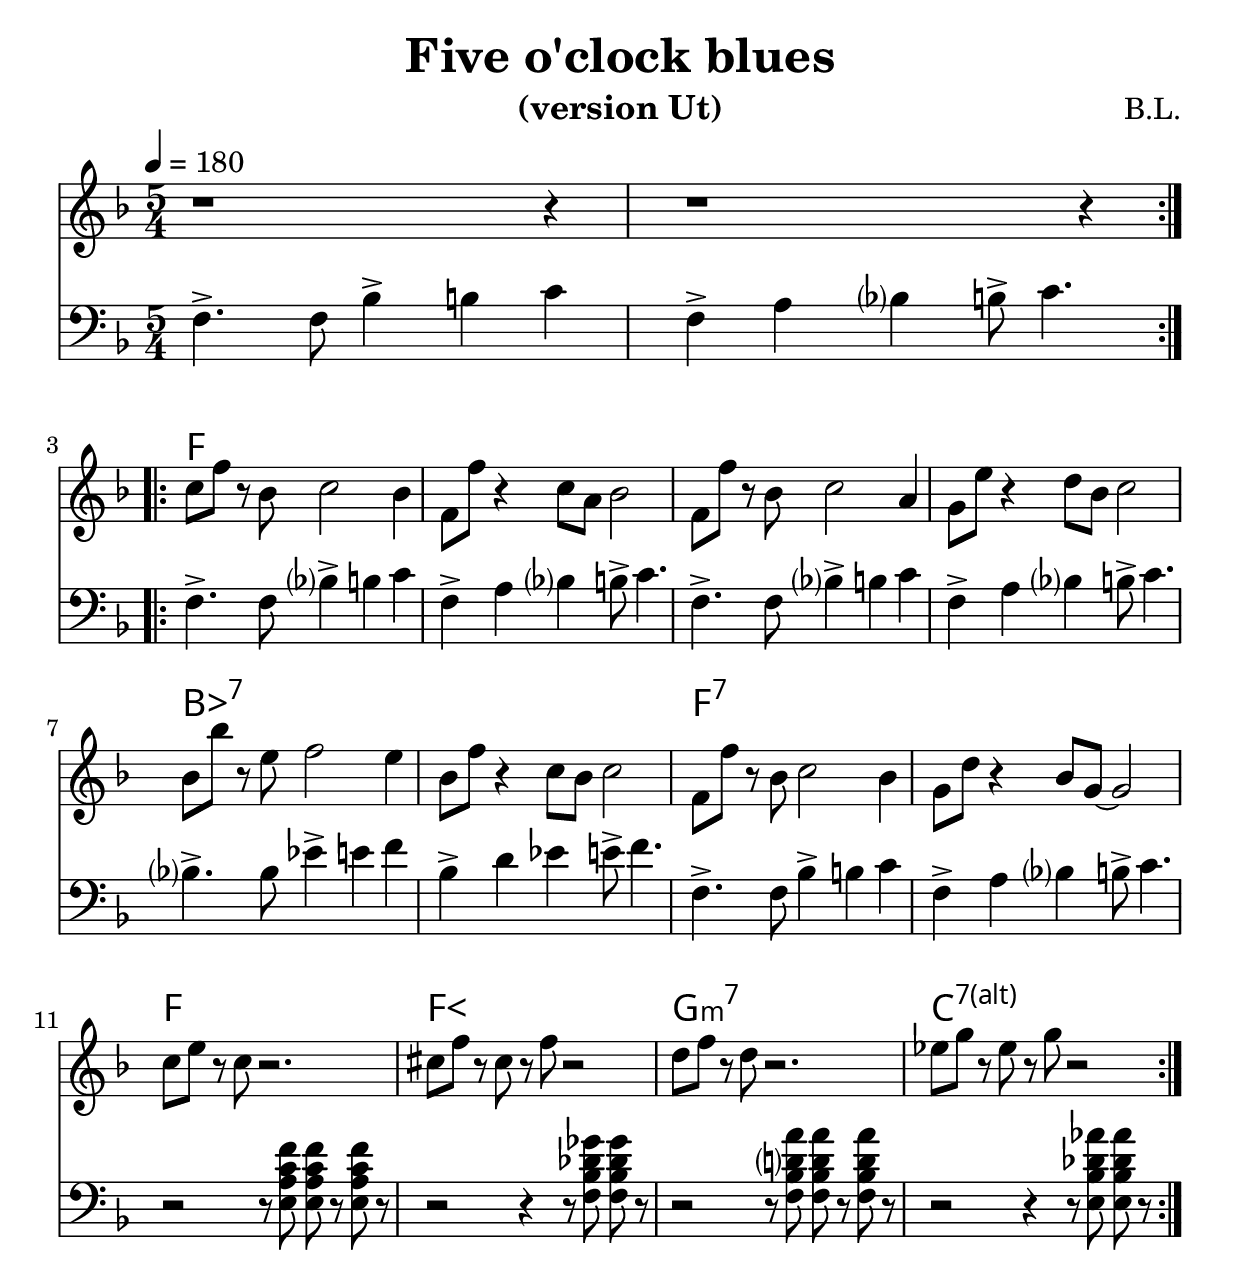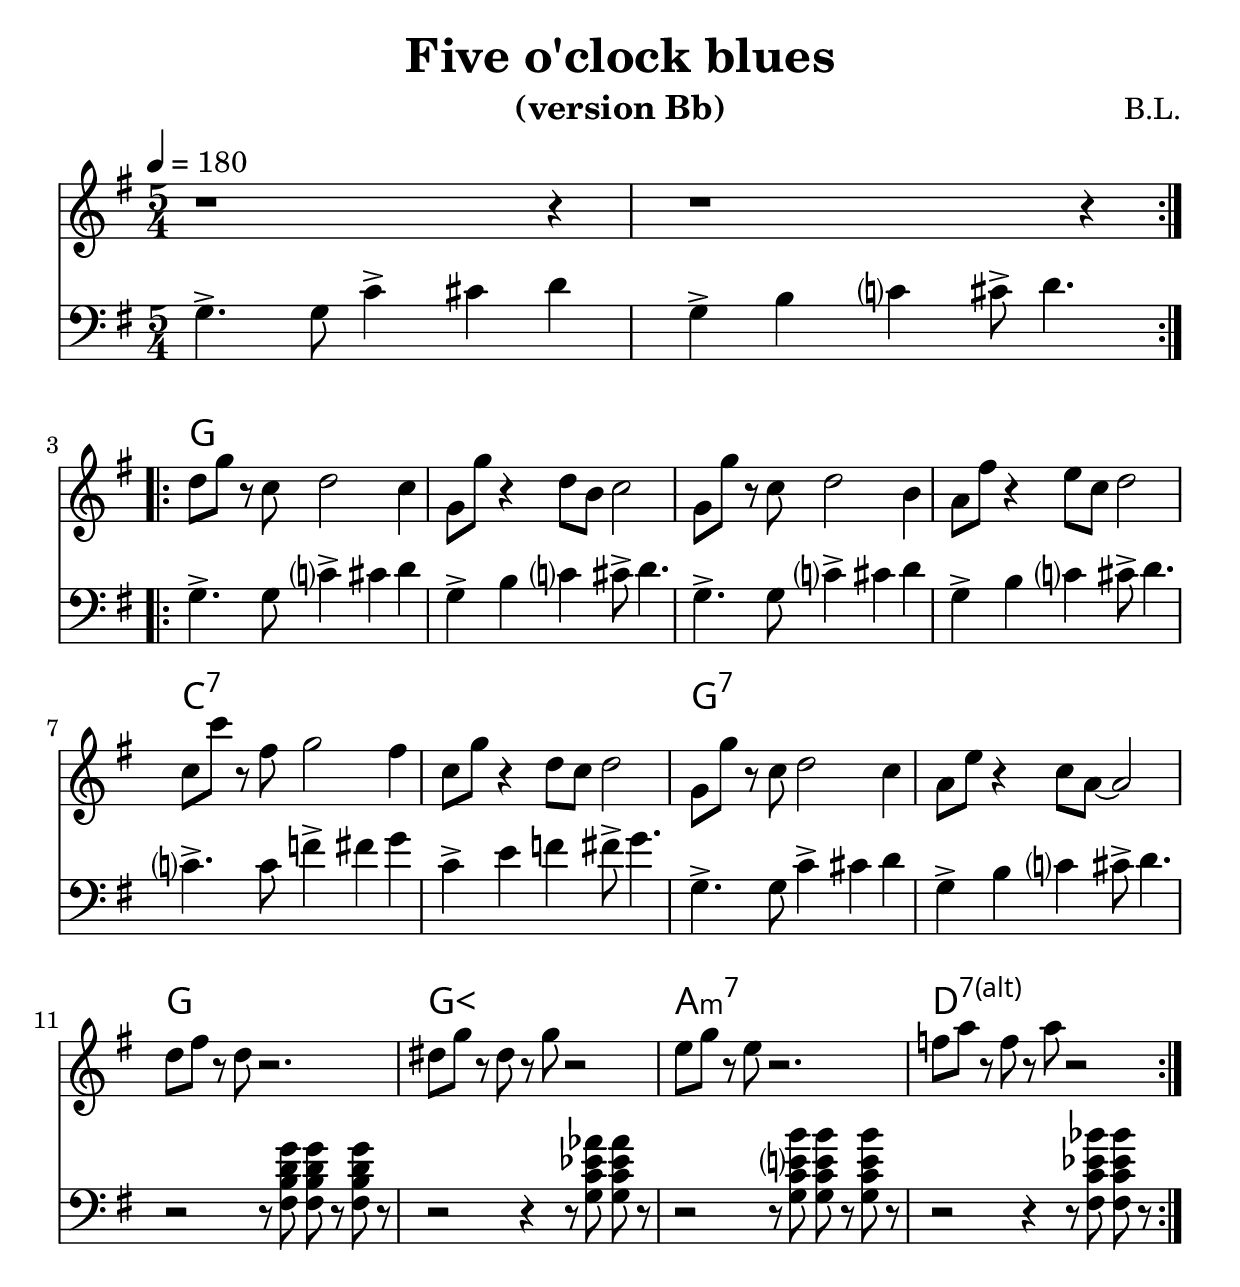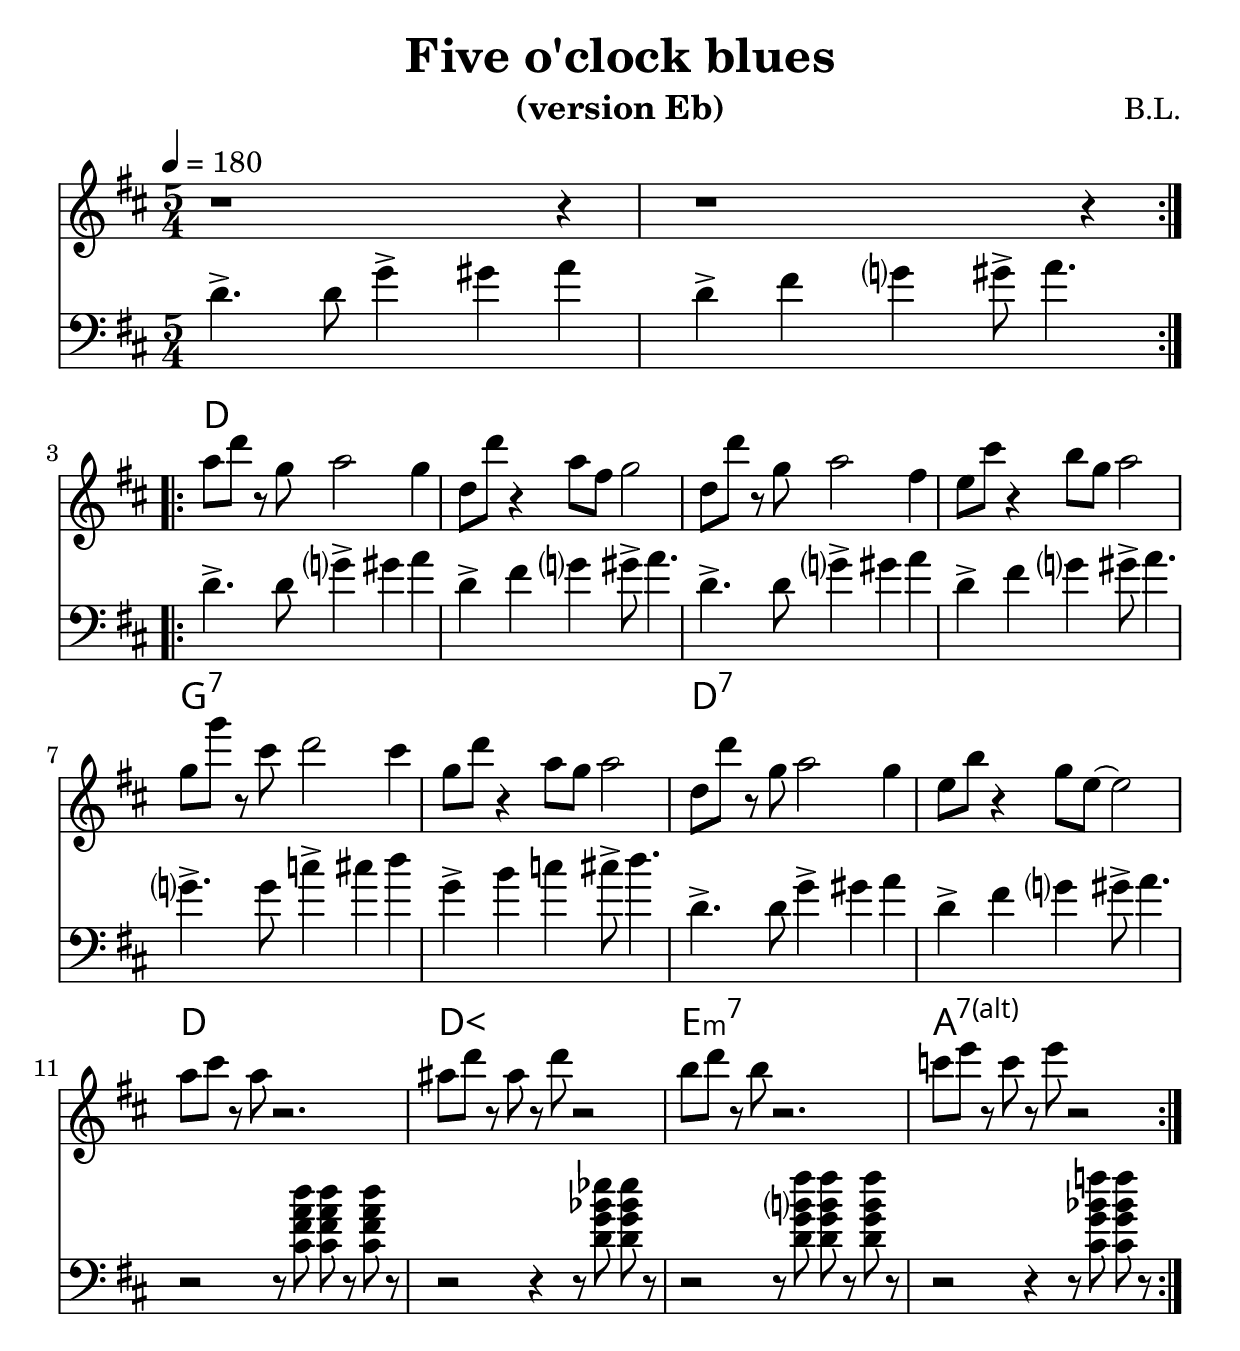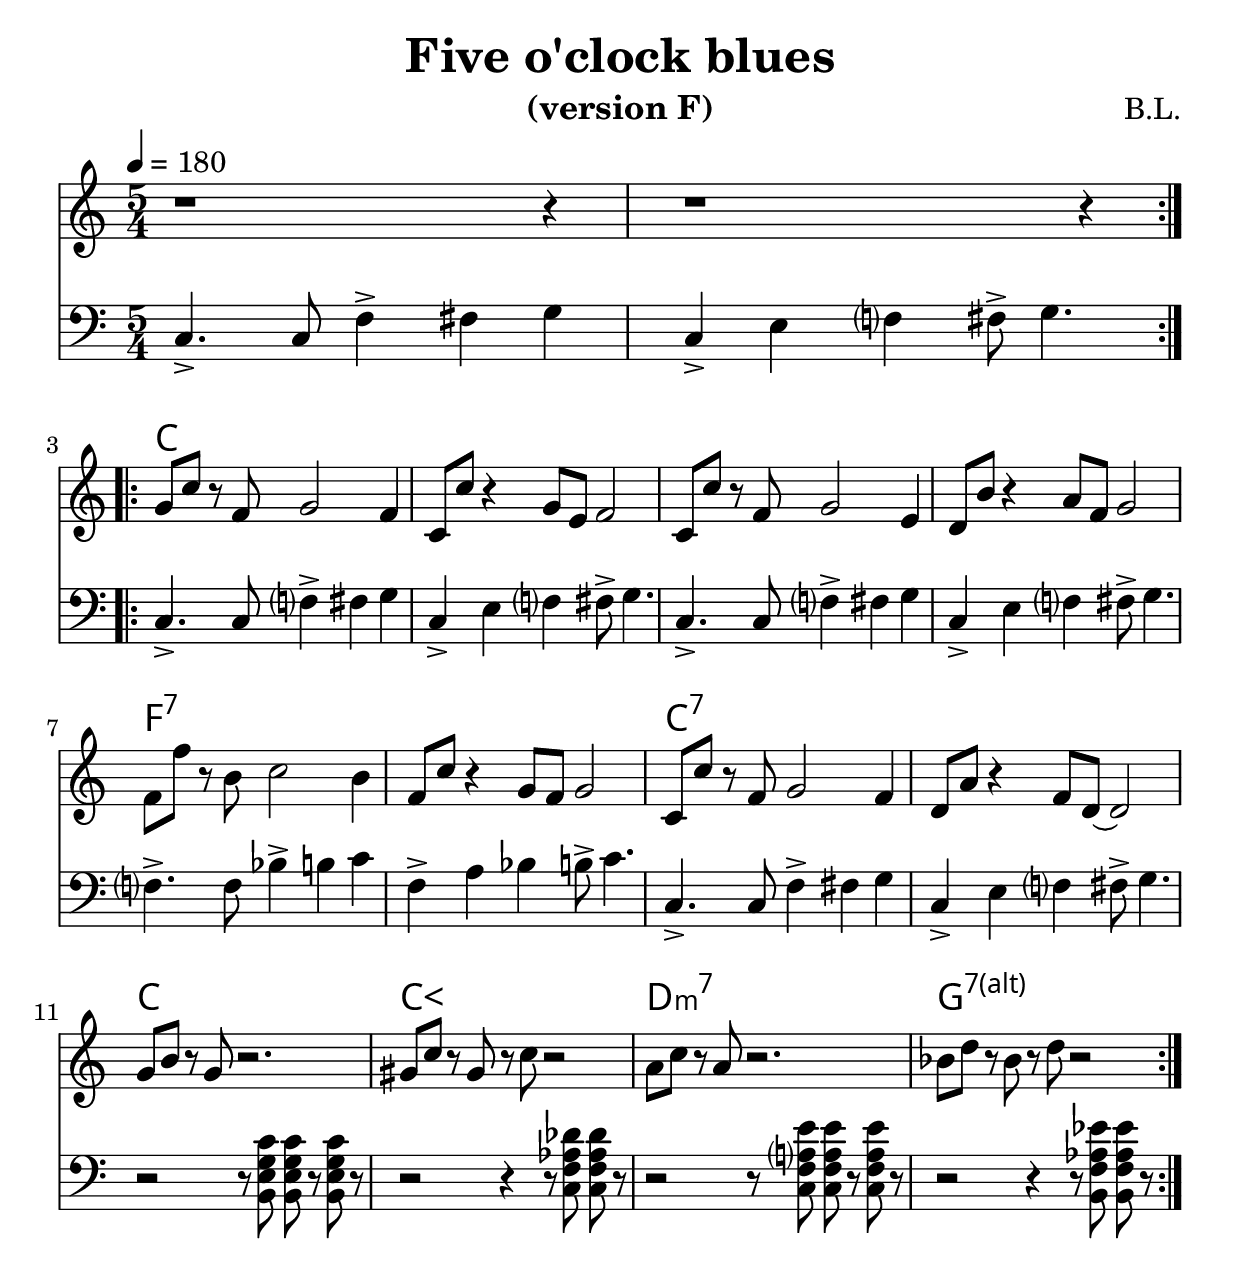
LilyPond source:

% Created on Mon Sep 20 15:23:38 CEST 2010
\version "2.24.1"

#(set-global-staff-size 26)
#(set-default-paper-size "a4")


\include "utils/AccordsJazzDefs.ly"

\paper { indent = 0\cm} 


\header {
	title = "Five o'clock blues" 
 	composer = "B.L."
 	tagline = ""

}


accords = \chords {
\repeat volta 2 {s1 s4 s1 s4}
\repeat volta 2 {
f1 s4 s1 s4 s1 s4 s1 s4
\break
bes1:7 s4 s1 s4
f1:7 s4 s1 s4
\break
f1 s4 fis1 s4
g1:m7 s4 c1:8 s4
}
}


sopran = \new Staff {
	\time 5/4
	\tempo 4 = 180 
	\set Staff.midiInstrument = "trumpet"
	\key f \major
	\clef treble
	\accidentalStyle modern-cautionary
	\relative c' { 	
 % Type notes here 
\compressEmptyMeasures
\repeat volta 2 {r1 r4 r1 r4}
\break
\repeat volta 2 {
c'8 f r bes, c2 bes4
f8 f' r4 c8 a bes2
f8 f' r bes, c2 a4
g8 e' r4 d8 bes c2
bes8 bes' r e, f2 e4
bes8 f' r4 c8 bes c2
f,8 f' r bes, c2 bes4
g8 d' r4 bes8 g~ g2
c8 e r c r2.
cis8 f r cis r f r2
d8 f r d r2.
es8 g r es r g r2
}
	}
}

	
basse = \new Staff {
	\time 5/4
	\tempo 4 = 180 
	\set Staff.midiInstrument = "trumpet"
	\key f \major
	\clef bass
	\accidentalStyle modern-cautionary
	\relative c { 	
 % Type notes here 
\compressEmptyMeasures
\repeat volta 2 {
  f4.-> 8 bes4-> b c f,-> a bes b8-> c4.
}
\repeat volta 2 {
  f,4.-> 8 bes4-> b c f,-> a bes b8-> c4.
  f,4.-> 8 bes4-> b c f,-> a bes b8-> c4.
  bes4.-> 8 es4-> e f bes,-> d es e8-> f4.
  f,4.-> 8 bes4-> b c f,-> a bes b8-> c4.
  r2 r8 <e, a c f>8 8 r8 8 r8
  r2 r4 r8 <f bes des ges>8 8 r8
  r2 r8 <f bes d a'>8 8 r8 8 r8
  r2 r4 r8 <e bes' des aes'>8 8 r8  
}
	}
}


theme = <<
\sopran
\basse
>>


\include "utils/books.ly"
